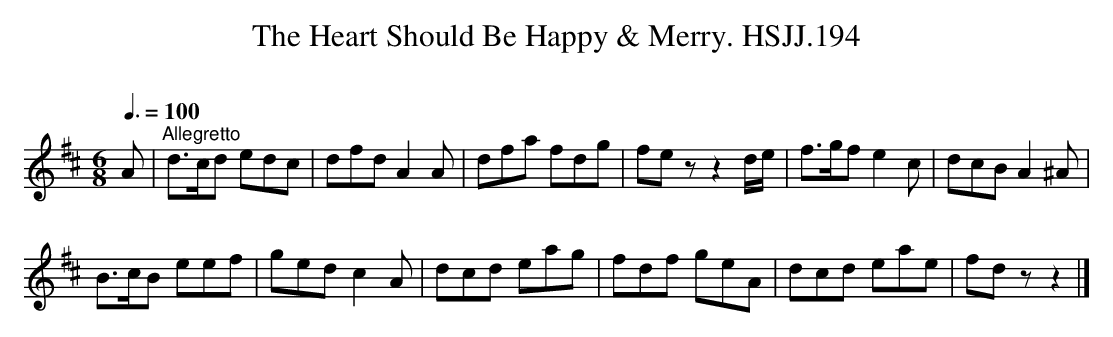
X:1
T:Heart Should Be Happy & Merry. HSJJ.194, The
M:6/8
L:1/8
Q:3/8=100
O:
K:D
A|"^Allegretto"d>cd edc|dfdA2A|dfa fdg|fezz2d/e/|f>gfe2c|dcBA2^A|
B>cB eef|gedc2A|dcd eag|fdf geA|dcd eae|fdzz2|]
